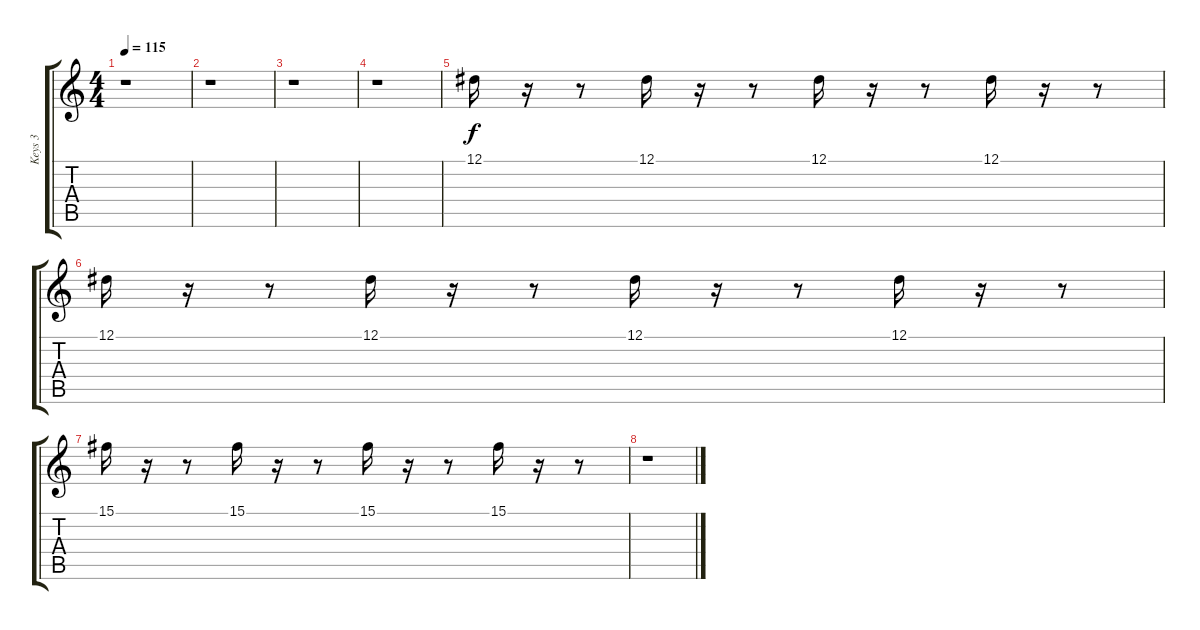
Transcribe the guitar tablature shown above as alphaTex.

\track ("Keys 3" "Keys 3") {instrument stringensemble2}
\staff {score tabs}
\tuning (Eb4 Bb3 Gb3 Db3 Ab2 Eb2) {hide}
\ts (4 4)
\tempo 115
\clef g2
\ks c
r.1{dy f} |
r.1 |
r.1 |
r.1 |
12.1.16{balance 3 instrument stringensemble2} r.16 r.8 12.1.16 r.16 r.8 12.1.16 r.16 r.8 12.1.16 r.16 r.8 |
12.1.16 r.16 r.8 12.1.16 r.16 r.8 12.1.16 r.16 r.8 12.1.16 r.16 r.8 |
15.1.16{balance 13} r.16 r.8 15.1.16 r.16 r.8 15.1.16 r.16 r.8 15.1.16 r.16 r.8 |
r.1
